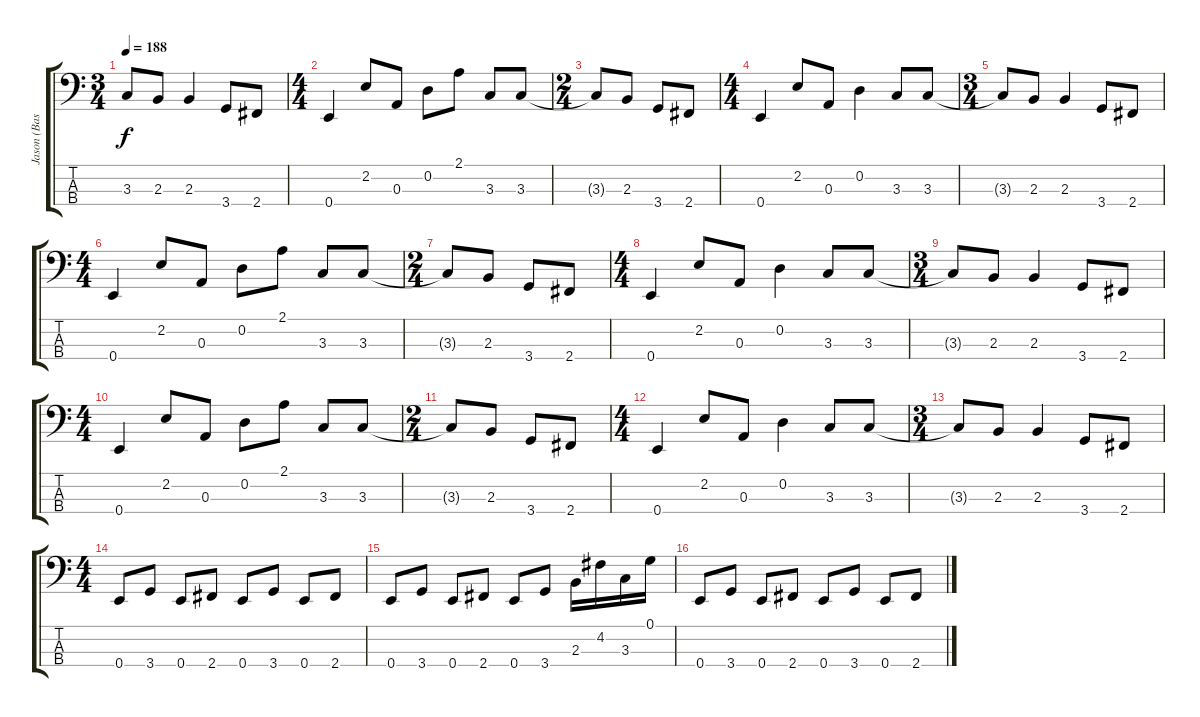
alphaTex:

\track ("Jason (Bass)" "Jason (Bas") {instrument electricbasspick}
\staff {score tabs}
\tuning (G2 D2 A1 E1) {hide}
\ts (3 4)
\tempo 188
\clef f4
\ks c
3.3{t}.8{dy f} 2.3.8 2.3.4 3.4.8 2.4.8 |
\ts (4 4)
0.4.4 2.2.8 0.3.8 0.2.8 2.1.8 3.3.8 3.3.8 |
\ts (2 4)
3.3{t}.8 2.3.8 3.4.8 2.4.8 |
\ts (4 4)
0.4.4 2.2.8 0.3.8 0.2.4 3.3.8 3.3.8 |
\ts (3 4)
3.3{t}.8 2.3.8 2.3.4 3.4.8 2.4.8 |
\ts (4 4)
0.4.4 2.2.8 0.3.8 0.2.8 2.1.8 3.3.8 3.3.8 |
\ts (2 4)
3.3{t}.8 2.3.8 3.4.8 2.4.8 |
\ts (4 4)
0.4.4 2.2.8 0.3.8 0.2.4 3.3.8 3.3.8 |
\ts (3 4)
3.3{t}.8 2.3.8 2.3.4 3.4.8 2.4.8 |
\ts (4 4)
0.4.4 2.2.8 0.3.8 0.2.8 2.1.8 3.3.8 3.3.8 |
\ts (2 4)
3.3{t}.8 2.3.8 3.4.8 2.4.8 |
\ts (4 4)
0.4.4 2.2.8 0.3.8 0.2.4 3.3.8 3.3.8 |
\ts (3 4)
3.3{t}.8 2.3.8 2.3.4 3.4.8 2.4.8 |
\ts (4 4)
0.4.8 3.4.8 0.4.8 2.4.8 0.4.8 3.4.8 0.4.8 2.4.8 |
0.4.8 3.4.8 0.4.8 2.4.8 0.4.8 3.4.8 2.3.16 4.2.16 3.3.16 0.1.16 |
0.4.8 3.4.8 0.4.8 2.4.8 0.4.8 3.4.8 0.4.8 2.4.8
